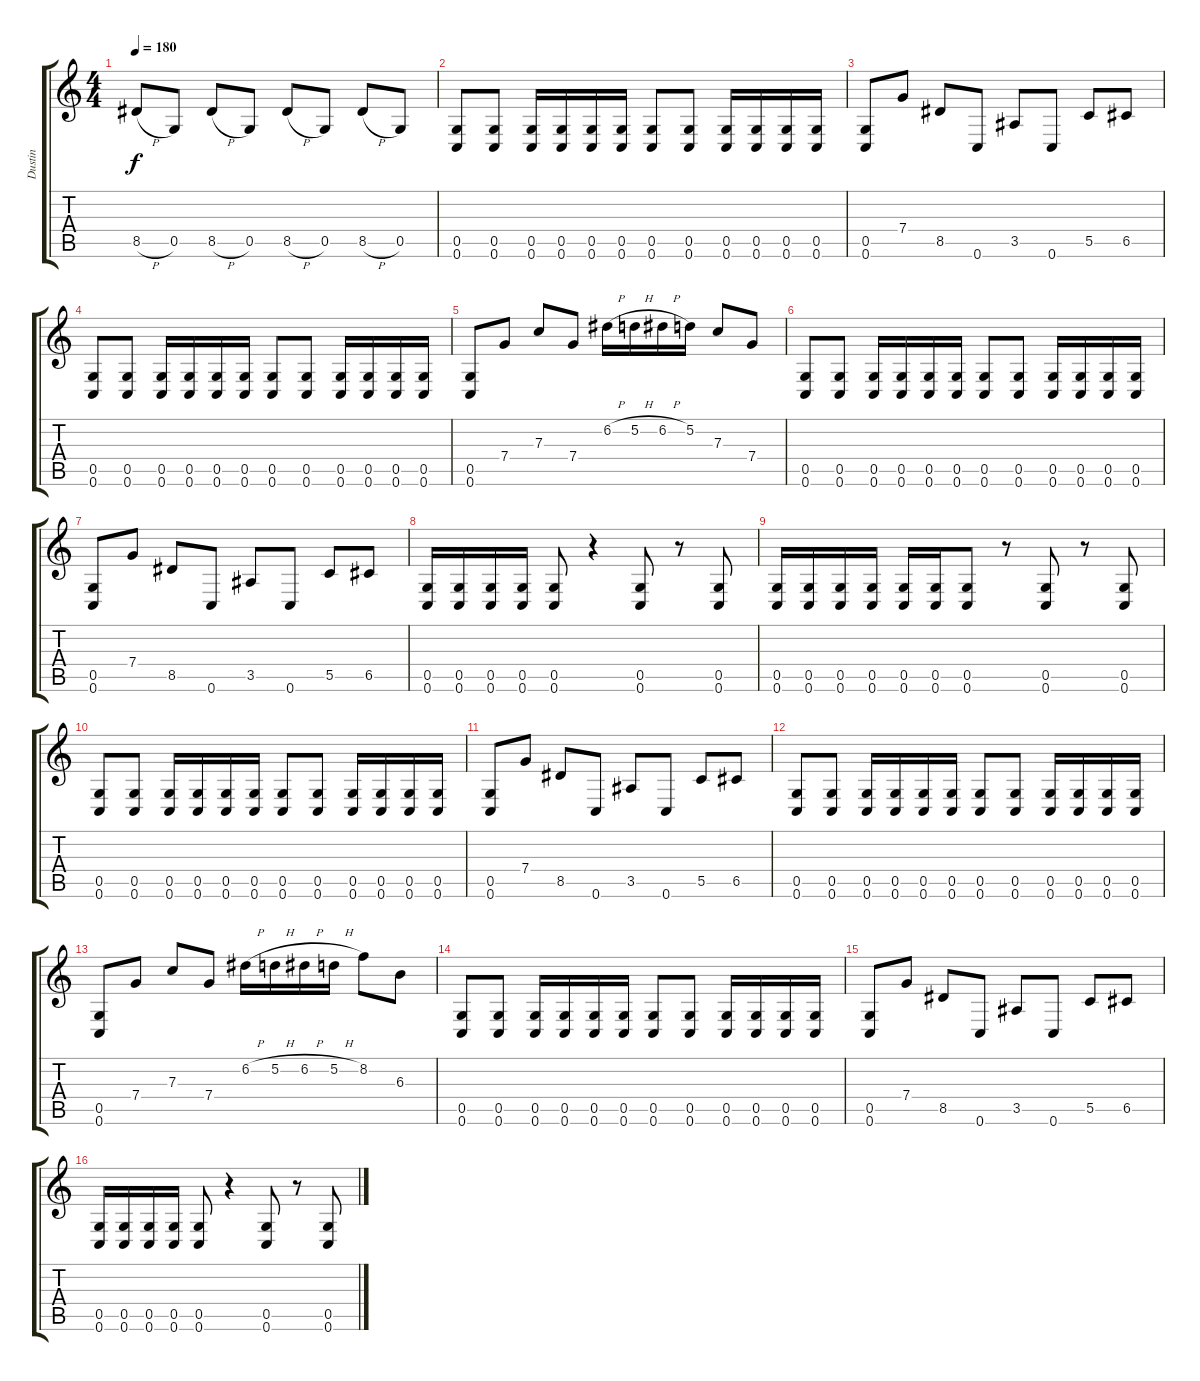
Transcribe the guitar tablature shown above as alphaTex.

\track ("Dustin" "Dustin") {instrument distortionguitar}
\staff {score tabs}
\tuning (D4 A3 F3 C3 G2 C2) {hide}
\ts (4 4)
\tempo 180
\clef g2
\ks c
8.5{h}.8{dy f instrument distortionguitar} 0.5.8 8.5{h}.8 0.5.8 8.5{h}.8 0.5.8 8.5{h}.8 0.5.8 |
(0.5 0.6).8 (0.5 0.6).8 (0.5 0.6).16 (0.5 0.6).16 (0.5 0.6).16 (0.5 0.6).16 (0.5 0.6).8 (0.5 0.6).8 (0.5 0.6).16 (0.5 0.6).16 (0.5 0.6).16 (0.5 0.6).16 |
(0.5 0.6).8 7.4.8 8.5.8 0.6.8 3.5.8 0.6.8 5.5.8 6.5.8 |
(0.5 0.6).8 (0.5 0.6).8 (0.5 0.6).16 (0.5 0.6).16 (0.5 0.6).16 (0.5 0.6).16 (0.5 0.6).8 (0.5 0.6).8 (0.5 0.6).16 (0.5 0.6).16 (0.5 0.6).16 (0.5 0.6).16 |
(0.5 0.6).8 7.4.8 7.3.8 7.4.8 6.2{h}.16 5.2{h}.16 6.2{h}.16 5.2.16 7.3.8 7.4.8 |
(0.5 0.6).8 (0.5 0.6).8 (0.5 0.6).16 (0.5 0.6).16 (0.5 0.6).16 (0.5 0.6).16 (0.5 0.6).8 (0.5 0.6).8 (0.5 0.6).16 (0.5 0.6).16 (0.5 0.6).16 (0.5 0.6).16 |
(0.5 0.6).8 7.4.8 8.5.8 0.6.8 3.5.8 0.6.8 5.5.8 6.5.8 |
(0.5 0.6).16 (0.5 0.6).16 (0.5 0.6).16 (0.5 0.6).16 (0.5 0.6).8 r.4 (0.5 0.6).8 r.8 (0.5 0.6).8 |
(0.5 0.6).16 (0.5 0.6).16 (0.5 0.6).16 (0.5 0.6).16 (0.5 0.6).16 (0.5 0.6).16 (0.5 0.6).8 r.8 (0.5 0.6).8 r.8 (0.5 0.6).8 |
(0.5 0.6).8 (0.5 0.6).8 (0.5 0.6).16 (0.5 0.6).16 (0.5 0.6).16 (0.5 0.6).16 (0.5 0.6).8 (0.5 0.6).8 (0.5 0.6).16 (0.5 0.6).16 (0.5 0.6).16 (0.5 0.6).16 |
(0.5 0.6).8 7.4.8 8.5.8 0.6.8 3.5.8 0.6.8 5.5.8 6.5.8 |
(0.5 0.6).8 (0.5 0.6).8 (0.5 0.6).16 (0.5 0.6).16 (0.5 0.6).16 (0.5 0.6).16 (0.5 0.6).8 (0.5 0.6).8 (0.5 0.6).16 (0.5 0.6).16 (0.5 0.6).16 (0.5 0.6).16 |
(0.5 0.6).8 7.4.8 7.3.8 7.4.8 6.2{h}.16 5.2{h}.16 6.2{h}.16 5.2{h}.16 8.2.8 6.3.8 |
(0.5 0.6).8 (0.5 0.6).8 (0.5 0.6).16 (0.5 0.6).16 (0.5 0.6).16 (0.5 0.6).16 (0.5 0.6).8 (0.5 0.6).8 (0.5 0.6).16 (0.5 0.6).16 (0.5 0.6).16 (0.5 0.6).16 |
(0.5 0.6).8 7.4.8 8.5.8 0.6.8 3.5.8 0.6.8 5.5.8 6.5.8 |
(0.5 0.6).16 (0.5 0.6).16 (0.5 0.6).16 (0.5 0.6).16 (0.5 0.6).8 r.4 (0.5 0.6).8 r.8 (0.5 0.6).8
